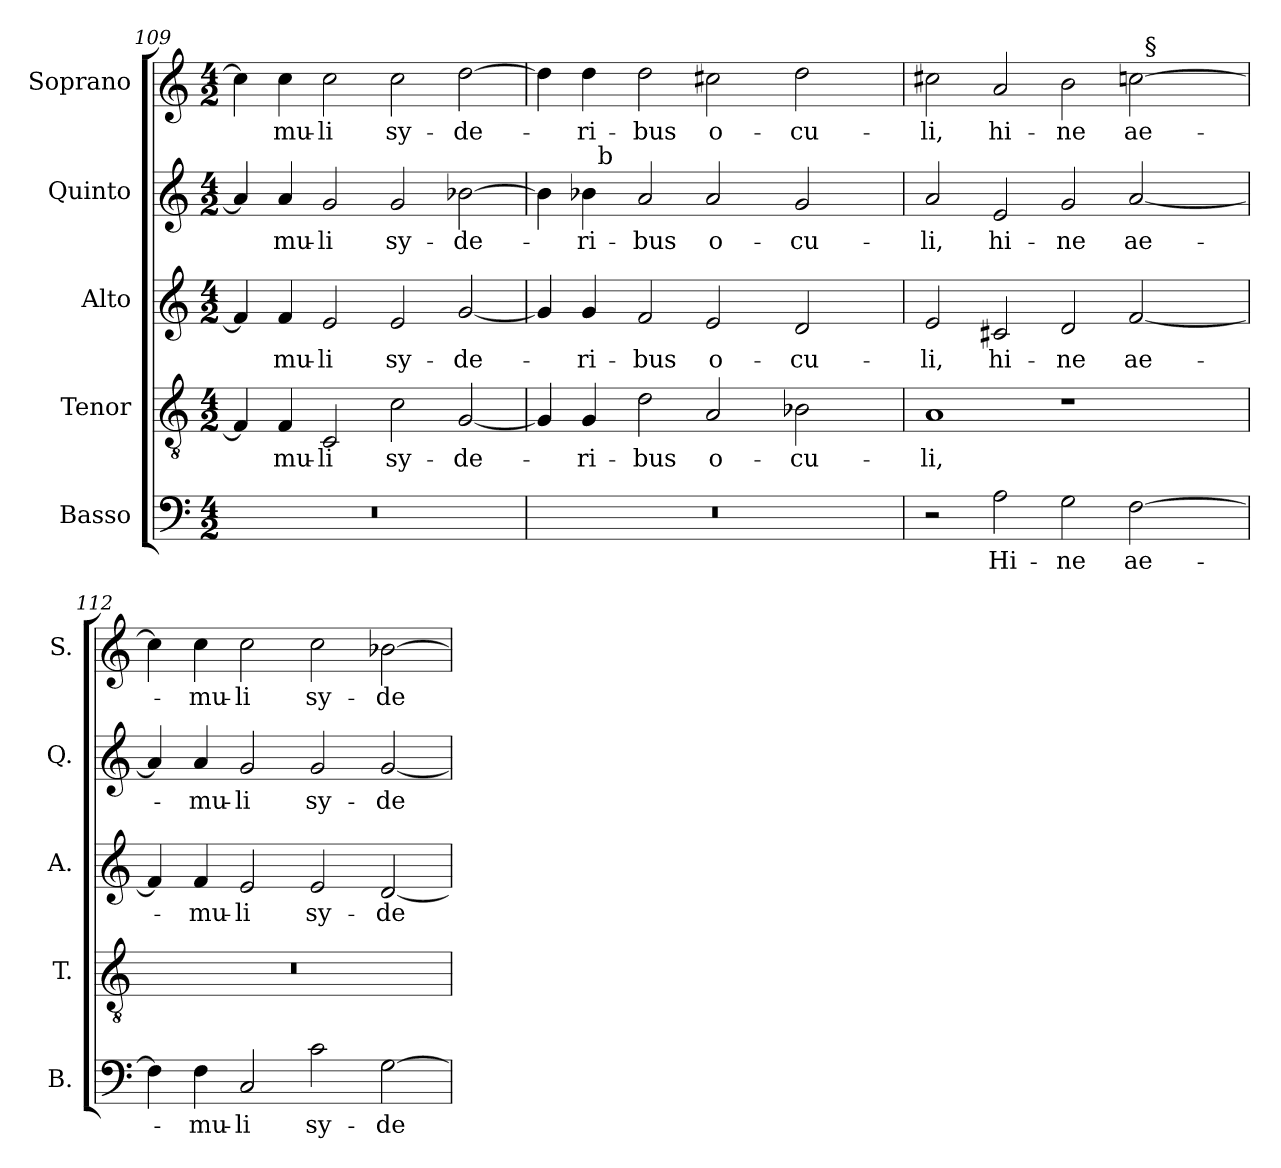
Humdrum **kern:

**kern	**text	**kern	**text	**kern	**text	**kern	**text	**kern	**text
*part5	*part5	*part4	*part4	*part3	*part3	*part2	*part2	*part1	*part1
*staff5	*staff5	*staff4	*staff4	*staff3	*staff3	*staff2	*staff2	*staff1	*staff1
*I"Basso	*	*I"Tenor	*	*I"Alto	*	*I"Quinto	*	*I"Soprano	*
*I'B.	*	*I'T.	*	*I'A.	*	*I'Q.	*	*I'S.	*
*clefF4	*	*clefGv2	*	*clefG2	*	*clefG2	*	*clefG2	*
*	*	*ITrd7c12	*	*	*	*	*	*	*
*k[]	*	*k[]	*	*k[]	*	*k[]	*	*k[]	*
*C:	*	*C:	*	*C:	*	*C:	*	*C:	*
*M4/2	*	*M4/2	*	*M4/2	*	*M4/2	*	*M4/2	*
=109	=109	=109	=109	=109	=109	=109	=109	=109	=109
!LO:N:vis=1	!	!	!	!	!	!	!	!	!
0r	.	4FFi/]	.	4fi/]	.	4ai/]	.	4cci\]	.
!	!	!	!LO:LY:b:color=#000000	!	!	!	!	!	!
!	!	!	!	!	!LO:LY:b:color=#000000	!	!	!	!
!	!	!	!	!	!	!	!LO:LY:b:color=#000000	!	!
!	!	!	!	!	!	!	!	!	!LO:LY:b:color=#000000
.	.	4FFi/	-mu-	4fi/	-mu-	4ai/	-mu-	4cci\	-mu-
!	!	!	!LO:LY:b:color=#000000	!	!	!	!	!	!
!	!	!	!	!	!LO:LY:b:color=#000000	!	!	!	!
!	!	!	!	!	!	!	!LO:LY:b:color=#000000	!	!
!	!	!	!	!	!	!	!	!	!LO:LY:b:color=#000000
.	.	2CCi/	-li	2ei/	-li	2gi/	-li	2cci\	-li
!	!	!	!LO:LY:b:color=#000000	!	!	!	!	!	!
!	!	!	!	!	!LO:LY:b:color=#000000	!	!	!	!
!	!	!	!	!	!	!	!LO:LY:b:color=#000000	!	!
!	!	!	!	!	!	!	!	!	!LO:LY:b:color=#000000
.	.	2Ci\	sy-	2ei/	sy-	2gi/	sy-	2cci\	sy-
!	!	!	!LO:LY:b:color=#000000	!	!	!	!	!	!
!	!	!	!	!	!LO:LY:b:color=#000000	!	!	!	!
!	!	!	!	!	!	!	!LO:LY:b:color=#000000	!	!
!	!	!	!	!	!	!	!	!	!LO:LY:b:color=#000000
.	.	[2GGi/	-de-	[2gi/	-de-	[2b-Xi\	-de-	[2ddi\	-de-
!!LO:LB:g=z
=110	=110	=110	=110	=110	=110	=110	=110	=110	=110
!LO:N:vis=1	!	!	!	!	!	!	!	!	!
*	*	*	*	*	*	*^	*	*	*
0r	.	4GGi/]	.	4gi/]	.	4b-i\]	4ryy	.	4ddi\]	.
!	!	!	!LO:LY:b:color=#000000	!	!	!	!	!	!	!
!	!	!	!	!	!LO:LY:b:color=#000000	!	!	!	!	!
!	!	!	!	!	!	!	!	!LO:LY:b:color=#000000	!	!
!	!	!	!	!	!	!	!	!	!	!LO:LY:b:color=#000000
.	.	4GGi/	-ri-	4gi/	-ri-	4b-i\	32ryy	-ri-	4ddi\	-ri-
.	.	.	.	.	.	.	256ryy	.	.	.
!	!	!	!	!	!	!	!LO:TX:a:t=b	!	!	!
.	.	.	.	.	.	.	1ryy	.	.	.
!	!	!	!LO:LY:b:color=#000000	!	!	!	!	!	!	!
!	!	!	!	!	!LO:LY:b:color=#000000	!	!	!	!	!
!	!	!	!	!	!	!	!	!LO:LY:b:color=#000000	!	!
!	!	!	!	!	!	!	!	!	!	!LO:LY:b:color=#000000
.	.	2Di\	-bus	2fi/	-bus	2ai/	.	-bus	2ddi\	-bus
!	!	!	!LO:LY:b:color=#000000	!	!	!	!	!	!	!
!	!	!	!	!	!LO:LY:b:color=#000000	!	!	!	!	!
!	!	!	!	!	!	!	!	!LO:LY:b:color=#000000	!	!
!	!	!	!	!	!	!	!	!	!	!LO:LY:b:color=#000000
.	.	2AAi/	o-	2ei/	o-	2ai/	.	o-	2cc#Xi\	o-
.	.	.	.	.	.	.	2ryy	.	.	.
!	!	!	!LO:LY:b:color=#000000	!	!	!	!	!	!	!
!	!	!	!	!	!LO:LY:b:color=#000000	!	!	!	!	!
!	!	!	!	!	!	!	!	!LO:LY:b:color=#000000	!	!
!	!	!	!	!	!	!	!	!	!	!LO:LY:b:color=#000000
.	.	2BB-Xi\	-cu-	2di/	-cu-	2gi/	.	-cu-	2ddi\	-cu-
.	.	.	.	.	.	.	8ryy	.	.	.
.	.	.	.	.	.	.	16ryy	.	.	.
.	.	.	.	.	.	.	64..ryy	.	.	.
*	*	*	*	*	*	*v	*v	*	*	*
=111	=111	=111	=111	=111	=111	=111	=111	=111	=111
*	*	*	*	*	*	*^	*	*	*
!	!	!	!LO:LY:b:color=#000000	!	!	!	!	!	!	!
*	*	*	*	*	*	*v	*v	*	*	*
*	*	*	*	*	*	*^	*	*	*
!	!	!	!	!	!LO:LY:b:color=#000000	!	!	!	!	!
*	*	*	*	*	*	*v	*v	*	*	*
*	*	*	*	*	*	*^	*	*	*
!	!	!	!	!	!	!	!	!LO:LY:b:color=#000000	!	!
*	*	*	*	*	*	*v	*v	*	*	*
*	*	*	*	*	*	*^	*	*	*
!	!	!	!	!	!	!	!	!	!	!LO:LY:b:color=#000000
*	*	*	*	*	*	*v	*v	*	*^	*
2r	.	1AAi	-li,	2ei/	-li,	2ai/	-li,	2cc#Xi\	1ryy	-li,
!	!LO:LY:b:color=#000000	!	!	!	!	!	!	!	!	!
!	!	!	!	!	!LO:LY:b:color=#000000	!	!	!	!	!
!	!	!	!	!	!	!	!LO:LY:b:color=#000000	!	!	!
!	!	!	!	!	!	!	!	!	!	!LO:LY:b:color=#000000
2Ai\	Hi-	.	.	2c#Xi/	hi-	2ei/	hi-	2ai/	.	hi-
!	!LO:LY:b:color=#000000	!	!	!	!	!	!	!	!	!
!	!	!	!	!	!LO:LY:b:color=#000000	!	!	!	!	!
!	!	!	!	!	!	!	!LO:LY:b:color=#000000	!	!	!
!	!	!	!	!	!	!	!	!	!	!LO:LY:b:color=#000000
2Gi\	-ne	1r	.	2di/	-ne	2gi/	-ne	2bi\	2ryy	-ne
!	!LO:LY:b:color=#000000	!	!	!	!	!	!	!	!	!
!	!	!	!	!	!LO:LY:b:color=#000000	!	!	!	!	!
!	!	!	!	!	!	!	!LO:LY:b:color=#000000	!	!	!
!	!	!	!	!	!	!	!	!	!	!LO:LY:b:color=#000000
[2Fi\	ae-	.	.	[2fi/	ae-	[2ai/	ae-	[2cci\	32ryy	ae-
.	.	.	.	.	.	.	.	.	256ryy	.
!	!	!	!	!	!	!	!	!	!LO:TX:a:t=§	!
.	.	.	.	.	.	.	.	.	4ryy	.
.	.	.	.	.	.	.	.	.	8ryy	.
.	.	.	.	.	.	.	.	.	16ryy	.
.	.	.	.	.	.	.	.	.	64..ryy	.
=112	=112	=112	=112	=112	=112	=112	=112	=112	=112	=112
!	!	!LO:N:vis=1	!	!	!	!	!	!	!	!
*	*	*	*	*	*	*	*	*v	*v	*
4Fi\]	.	0r	.	4fi/]	.	4ai/]	.	4cci\]	.
!	!LO:LY:b:color=#000000	!	!	!	!	!	!	!	!
!	!	!	!	!	!LO:LY:b:color=#000000	!	!	!	!
!	!	!	!	!	!	!	!LO:LY:b:color=#000000	!	!
!	!	!	!	!	!	!	!	!	!LO:LY:b:color=#000000
4Fi\	-mu-	.	.	4fi/	-mu-	4ai/	-mu-	4cci\	-mu-
!	!LO:LY:b:color=#000000	!	!	!	!	!	!	!	!
!	!	!	!	!	!LO:LY:b:color=#000000	!	!	!	!
!	!	!	!	!	!	!	!LO:LY:b:color=#000000	!	!
!	!	!	!	!	!	!	!	!	!LO:LY:b:color=#000000
2Ci/	-li	.	.	2ei/	-li	2gi/	-li	2cci\	-li
!	!LO:LY:b:color=#000000	!	!	!	!	!	!	!	!
!	!	!	!	!	!LO:LY:b:color=#000000	!	!	!	!
!	!	!	!	!	!	!	!LO:LY:b:color=#000000	!	!
!	!	!	!	!	!	!	!	!	!LO:LY:b:color=#000000
2ci\	sy-	.	.	2ei/	sy-	2gi/	sy-	2cci\	sy-
!	!LO:LY:b:color=#000000	!	!	!	!	!	!	!	!
!	!	!	!	!	!LO:LY:b:color=#000000	!	!	!	!
!	!	!	!	!	!	!	!LO:LY:b:color=#000000	!	!
!	!	!	!	!	!	!	!	!	!LO:LY:b:color=#000000
[2Gi\	-de-	.	.	[2di/	-de-	[2gi/	-de-	[2b-Xi\	-de-
=	=	=	=	=	=	=	=	=	=
*-	*-	*-	*-	*-	*-	*-	*-	*-	*-
